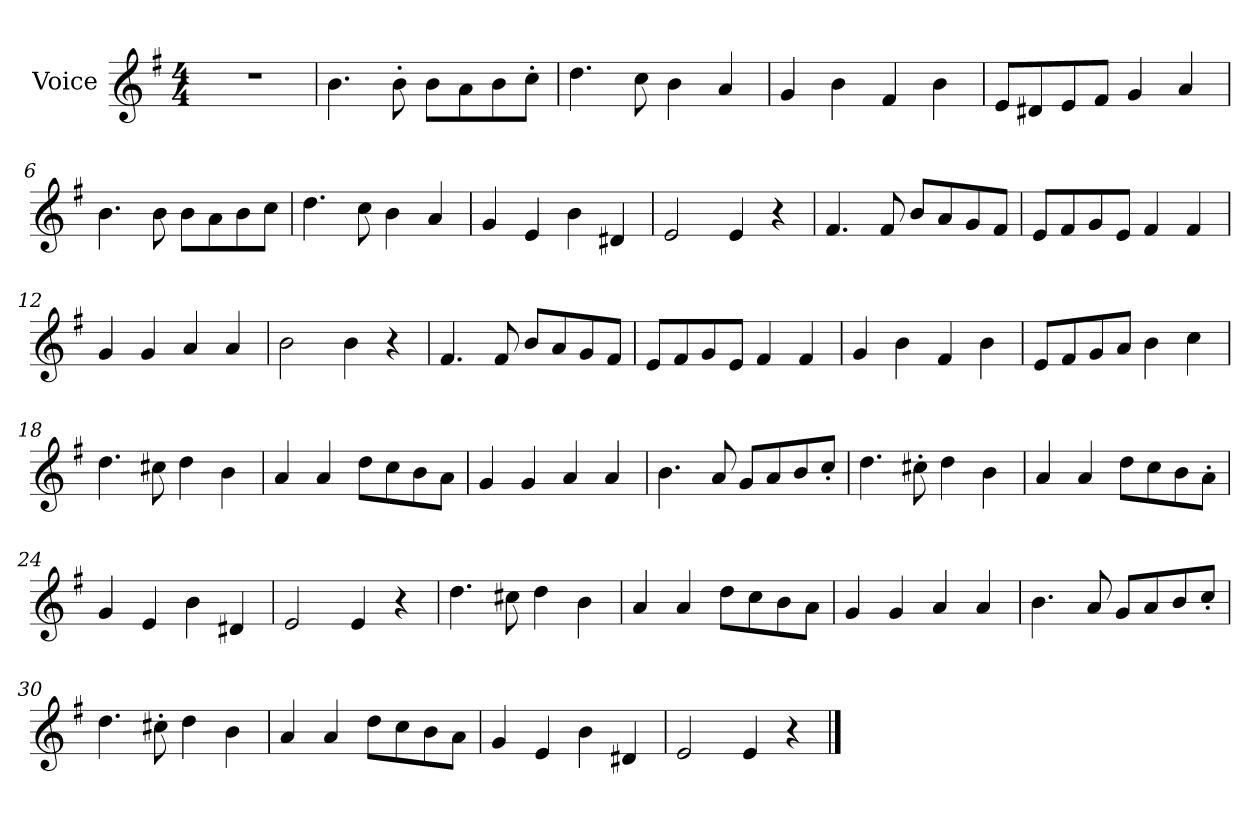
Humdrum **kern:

**kern
*part1
*staff1
*I"Voice
*I'Vc.
*clefG2
*k[f#]
*M4/4
=1
1r
=2
4.b
8b'
8bL
8a
8b
8cc'J
=3
4.dd
8cc
4b
4a
=4
4g
4b
4f#
4b
=5
8eL
8d#X
8e
8f#J
4g
4a
=6
4.b
8b
8bL
8a
8b
8ccJ
=7
4.dd
8cc
4b
4a
=8
4g
4e
4b
4d#X
=9
2e
4e
4r
=10
4.f#
8f#
8bL
8a
8g
8f#J
=11
8eL
8f#
8g
8eJ
4f#
4f#
=12
4g
4g
4a
4a
=13
2b
4b
4r
=14
4.f#
8f#
8bL
8a
8g
8f#J
=15
8eL
8f#
8g
8eJ
4f#
4f#
=16
4g
4b
4f#
4b
=17
8eL
8f#
8g
8aJ
4b
4cc
=18
4.dd
8cc#X
4dd
4b
=19
4a
4a
8ddL
8cc
8b
8aJ
=20
4g
4g
4a
4a
=21
4.b
8a
8gL
8a
8b
8cc'J
=22
4.dd
8cc#X'
4dd
4b
=23
4a
4a
8ddL
8cc
8b
8a'J
=24
4g
4e
4b
4d#X
=25
2e
4e
4r
=26
4.dd
8cc#X
4dd
4b
=27
4a
4a
8ddL
8cc
8b
8aJ
=28
4g
4g
4a
4a
=29
4.b
8a
8gL
8a
8b
8cc'J
=30
4.dd
8cc#X'
4dd
4b
=31
4a
4a
8ddL
8cc
8b
8aJ
=32
4g
4e
4b
4d#X
=33
2e
4e
4r
==
*-
